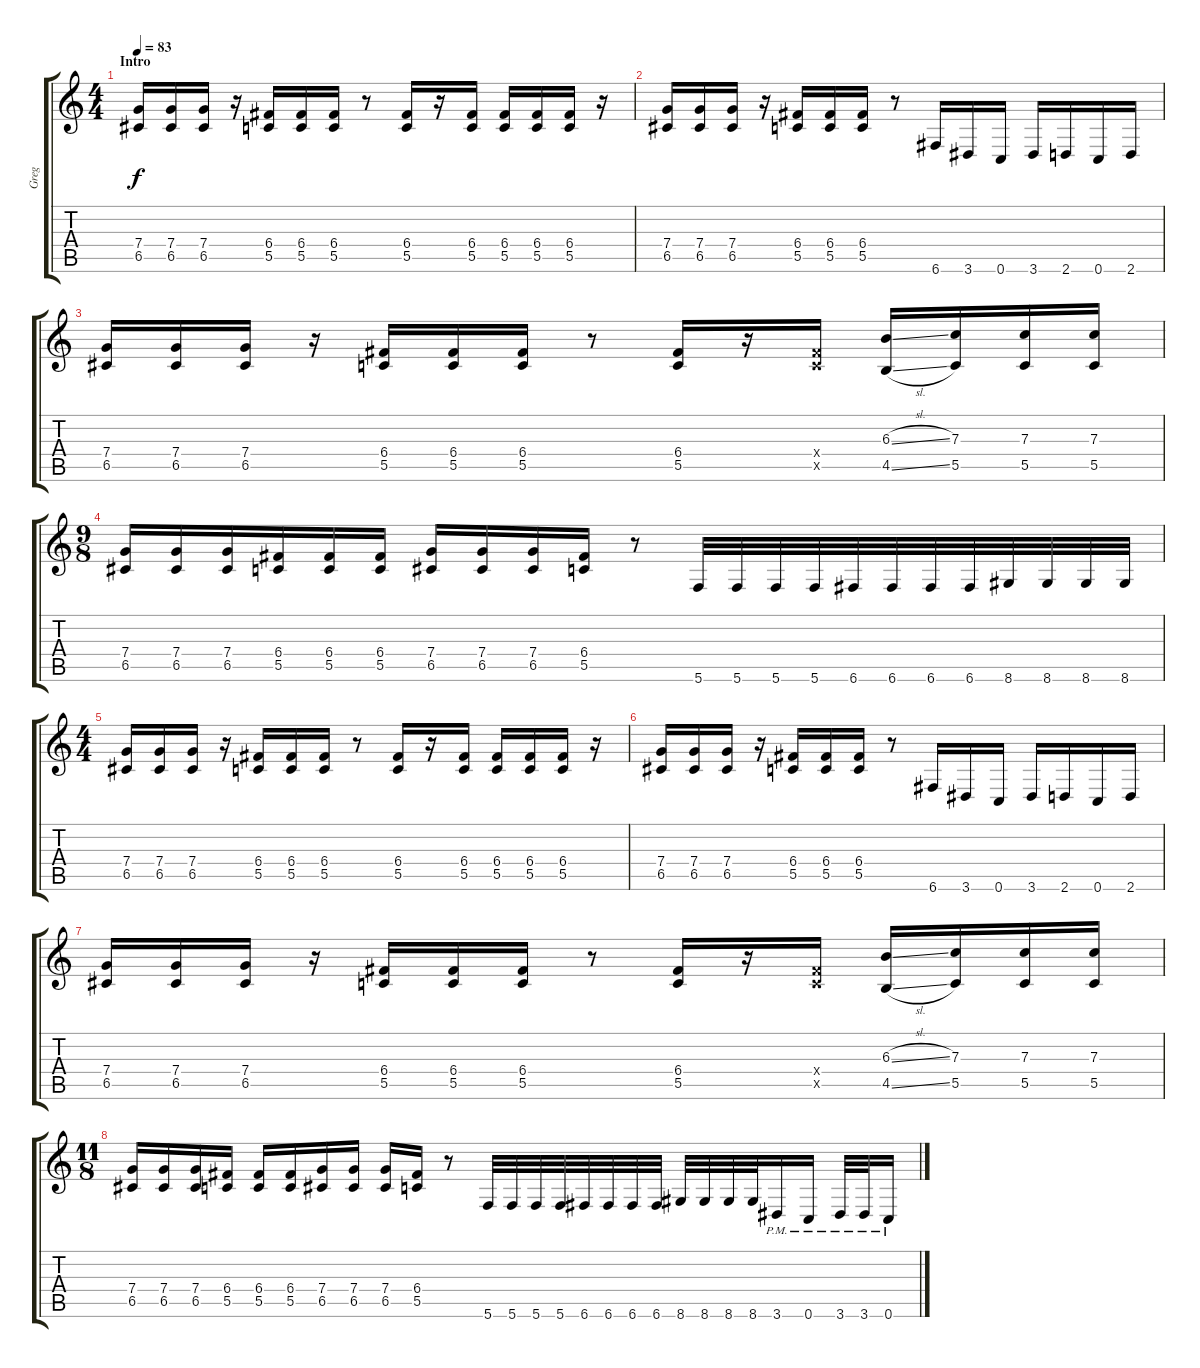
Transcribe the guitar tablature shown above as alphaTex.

\track ("Greg" "Greg") {instrument distortionguitar}
\staff {score tabs}
\tuning (D4 A3 F3 C3 G2 C2) {hide}
\ts (4 4)
\section ("" "Intro")
\tempo 83
\clef g2
\ks c
(7.4 6.5).16{dy f instrument distortionguitar} (7.4 6.5).16 (7.4 6.5).16 r.16 (6.4 5.5).16 (6.4 5.5).16 (6.4 5.5).16 r.8 (6.4 5.5).16 r.16 (6.4 5.5).16 (6.4 5.5).16 (6.4 5.5).16 (6.4 5.5).16 r.16 |
(7.4 6.5).16 (7.4 6.5).16 (7.4 6.5).16 r.16 (6.4 5.5).16 (6.4 5.5).16 (6.4 5.5).16 r.8 6.6.16 3.6.16 0.6.16 3.6.16 2.6.16 0.6.16 2.6.16 |
(7.4 6.5).16 (7.4 6.5).16 (7.4 6.5).16 r.16 (6.4 5.5).16 (6.4 5.5).16 (6.4 5.5).16 r.8 (6.4 5.5).16 r.16 (6.4{x} 5.5{x}).16 (6.3{sl} 4.5{sl}).16 (7.3 5.5).16 (7.3 5.5).16 (7.3 5.5).16 |
\ts (9 8)
(7.4 6.5).16 (7.4 6.5).16 (7.4 6.5).16 (6.4 5.5).16 (6.4 5.5).16 (6.4 5.5).16 (7.4 6.5).16 (7.4 6.5).16 (7.4 6.5).16 (6.4 5.5).16 r.8 5.6.32 5.6.32 5.6.32 5.6.32 6.6.32 6.6.32 6.6.32 6.6.32 8.6.32 8.6.32 8.6.32 8.6.32 |
\ts (4 4)
(7.4 6.5).16 (7.4 6.5).16 (7.4 6.5).16 r.16 (6.4 5.5).16 (6.4 5.5).16 (6.4 5.5).16 r.8 (6.4 5.5).16 r.16 (6.4 5.5).16 (6.4 5.5).16 (6.4 5.5).16 (6.4 5.5).16 r.16 |
(7.4 6.5).16 (7.4 6.5).16 (7.4 6.5).16 r.16 (6.4 5.5).16 (6.4 5.5).16 (6.4 5.5).16 r.8 6.6.16 3.6.16 0.6.16 3.6.16 2.6.16 0.6.16 2.6.16 |
(7.4 6.5).16 (7.4 6.5).16 (7.4 6.5).16 r.16 (6.4 5.5).16 (6.4 5.5).16 (6.4 5.5).16 r.8 (6.4 5.5).16 r.16 (6.4{x} 5.5{x}).16 (6.3{sl} 4.5{sl}).16 (7.3 5.5).16 (7.3 5.5).16 (7.3 5.5).16 |
\ts (11 8)
(7.4 6.5).16 (7.4 6.5).16 (7.4 6.5).16 (6.4 5.5).16 (6.4 5.5).16 (6.4 5.5).16 (7.4 6.5).16 (7.4 6.5).16 (7.4 6.5).16 (6.4 5.5).16 r.8 5.6.32 5.6.32 5.6.32 5.6.32 6.6.32 6.6.32 6.6.32 6.6.32 8.6.32 8.6.32 8.6.32 8.6.32 3.6{pm}.16 0.6{pm}.16 3.6{pm}.32 3.6{pm}.32 0.6{pm}.16
